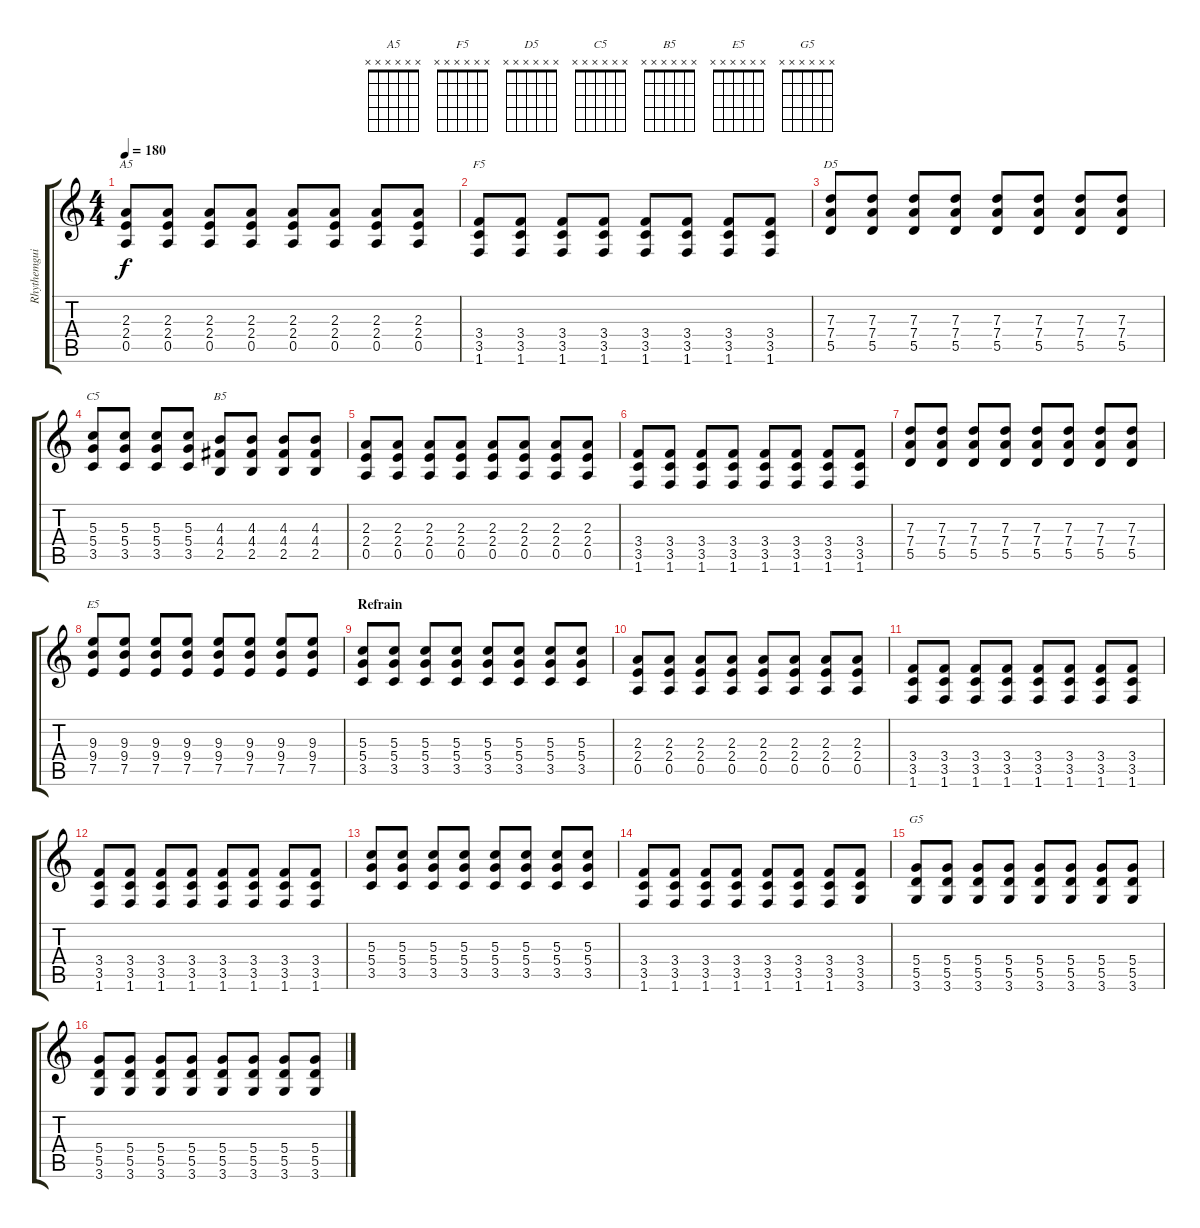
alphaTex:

\track ("Rhythemguitar" "Rhythemgui") {instrument distortionguitar}
\staff {score tabs}
\tuning (E4 B3 G3 D3 A2 E2) {hide}
\chord ("A5" x x x x x x) {firstfret 0}
\chord ("F5" x x x x x x) {firstfret 0}
\chord ("D5" x x x x x x) {firstfret 0}
\chord ("C5" x x x x x x) {firstfret 0}
\chord ("B5" x x x x x x) {firstfret 0}
\chord ("E5" x x x x x x) {firstfret 0}
\chord ("G5" x x x x x x) {firstfret 0}
\ts (4 4)
\tempo 180
\clef g2
\ks c
(2.3 2.4 0.5).8{ch "A5" dy f} (2.3 2.4 0.5).8 (2.3 2.4 0.5).8 (2.3 2.4 0.5).8 (2.3 2.4 0.5).8 (2.3 2.4 0.5).8 (2.3 2.4 0.5).8 (2.3 2.4 0.5).8 |
(3.4 3.5 1.6).8{ch "F5"} (3.4 3.5 1.6).8 (3.4 3.5 1.6).8 (3.4 3.5 1.6).8 (3.4 3.5 1.6).8 (3.4 3.5 1.6).8 (3.4 3.5 1.6).8 (3.4 3.5 1.6).8 |
(7.3 7.4 5.5).8{ch "D5"} (7.3 7.4 5.5).8 (7.3 7.4 5.5).8 (7.3 7.4 5.5).8 (7.3 7.4 5.5).8 (7.3 7.4 5.5).8 (7.3 7.4 5.5).8 (7.3 7.4 5.5).8 |
(5.3 5.4 3.5).8{ch "C5"} (5.3 5.4 3.5).8 (5.3 5.4 3.5).8 (5.3 5.4 3.5).8 (4.3 4.4 2.5).8{ch "B5"} (4.3 4.4 2.5).8 (4.3 4.4 2.5).8 (4.3 4.4 2.5).8 |
(2.3 2.4 0.5).8 (2.3 2.4 0.5).8 (2.3 2.4 0.5).8 (2.3 2.4 0.5).8 (2.3 2.4 0.5).8 (2.3 2.4 0.5).8 (2.3 2.4 0.5).8 (2.3 2.4 0.5).8 |
(3.4 3.5 1.6).8 (3.4 3.5 1.6).8 (3.4 3.5 1.6).8 (3.4 3.5 1.6).8 (3.4 3.5 1.6).8 (3.4 3.5 1.6).8 (3.4 3.5 1.6).8 (3.4 3.5 1.6).8 |
(7.3 7.4 5.5).8 (7.3 7.4 5.5).8 (7.3 7.4 5.5).8 (7.3 7.4 5.5).8 (7.3 7.4 5.5).8 (7.3 7.4 5.5).8 (7.3 7.4 5.5).8 (7.3 7.4 5.5).8 |
(9.3 9.4 7.5).8{ch "E5"} (9.3 9.4 7.5).8 (9.3 9.4 7.5).8 (9.3 9.4 7.5).8 (9.3 9.4 7.5).8 (9.3 9.4 7.5).8 (9.3 9.4 7.5).8 (9.3 9.4 7.5).8 |
\section ("" "Refrain")
(5.3 5.4 3.5).8 (5.3 5.4 3.5).8 (5.3 5.4 3.5).8 (5.3 5.4 3.5).8 (5.3 5.4 3.5).8 (5.3 5.4 3.5).8 (5.3 5.4 3.5).8 (5.3 5.4 3.5).8 |
(2.3 2.4 0.5).8 (2.3 2.4 0.5).8 (2.3 2.4 0.5).8 (2.3 2.4 0.5).8 (2.3 2.4 0.5).8 (2.3 2.4 0.5).8 (2.3 2.4 0.5).8 (2.3 2.4 0.5).8 |
(3.4 3.5 1.6).8 (3.4 3.5 1.6).8 (3.4 3.5 1.6).8 (3.4 3.5 1.6).8 (3.4 3.5 1.6).8 (3.4 3.5 1.6).8 (3.4 3.5 1.6).8 (3.4 3.5 1.6).8 |
(3.4 3.5 1.6).8 (3.4 3.5 1.6).8 (3.4 3.5 1.6).8 (3.4 3.5 1.6).8 (3.4 3.5 1.6).8 (3.4 3.5 1.6).8 (3.4 3.5 1.6).8 (3.4 3.5 1.6).8 |
(5.3 5.4 3.5).8 (5.3 5.4 3.5).8 (5.3 5.4 3.5).8 (5.3 5.4 3.5).8 (5.3 5.4 3.5).8 (5.3 5.4 3.5).8 (5.3 5.4 3.5).8 (5.3 5.4 3.5).8 |
(3.4 3.5 1.6).8 (3.4 3.5 1.6).8 (3.4 3.5 1.6).8 (3.4 3.5 1.6).8 (3.4 3.5 1.6).8 (3.4 3.5 1.6).8 (3.4 3.5 1.6).8 (3.4 3.5 3.6).8 |
(5.4 5.5 3.6).8{ch "G5"} (5.4 5.5 3.6).8 (5.4 5.5 3.6).8 (5.4 5.5 3.6).8 (5.4 5.5 3.6).8 (5.4 5.5 3.6).8 (5.4 5.5 3.6).8 (5.4 5.5 3.6).8 |
(5.4 5.5 3.6).8 (5.4 5.5 3.6).8 (5.4 5.5 3.6).8 (5.4 5.5 3.6).8 (5.4 5.5 3.6).8 (5.4 5.5 3.6).8 (5.4 5.5 3.6).8 (5.4 5.5 3.6).8
